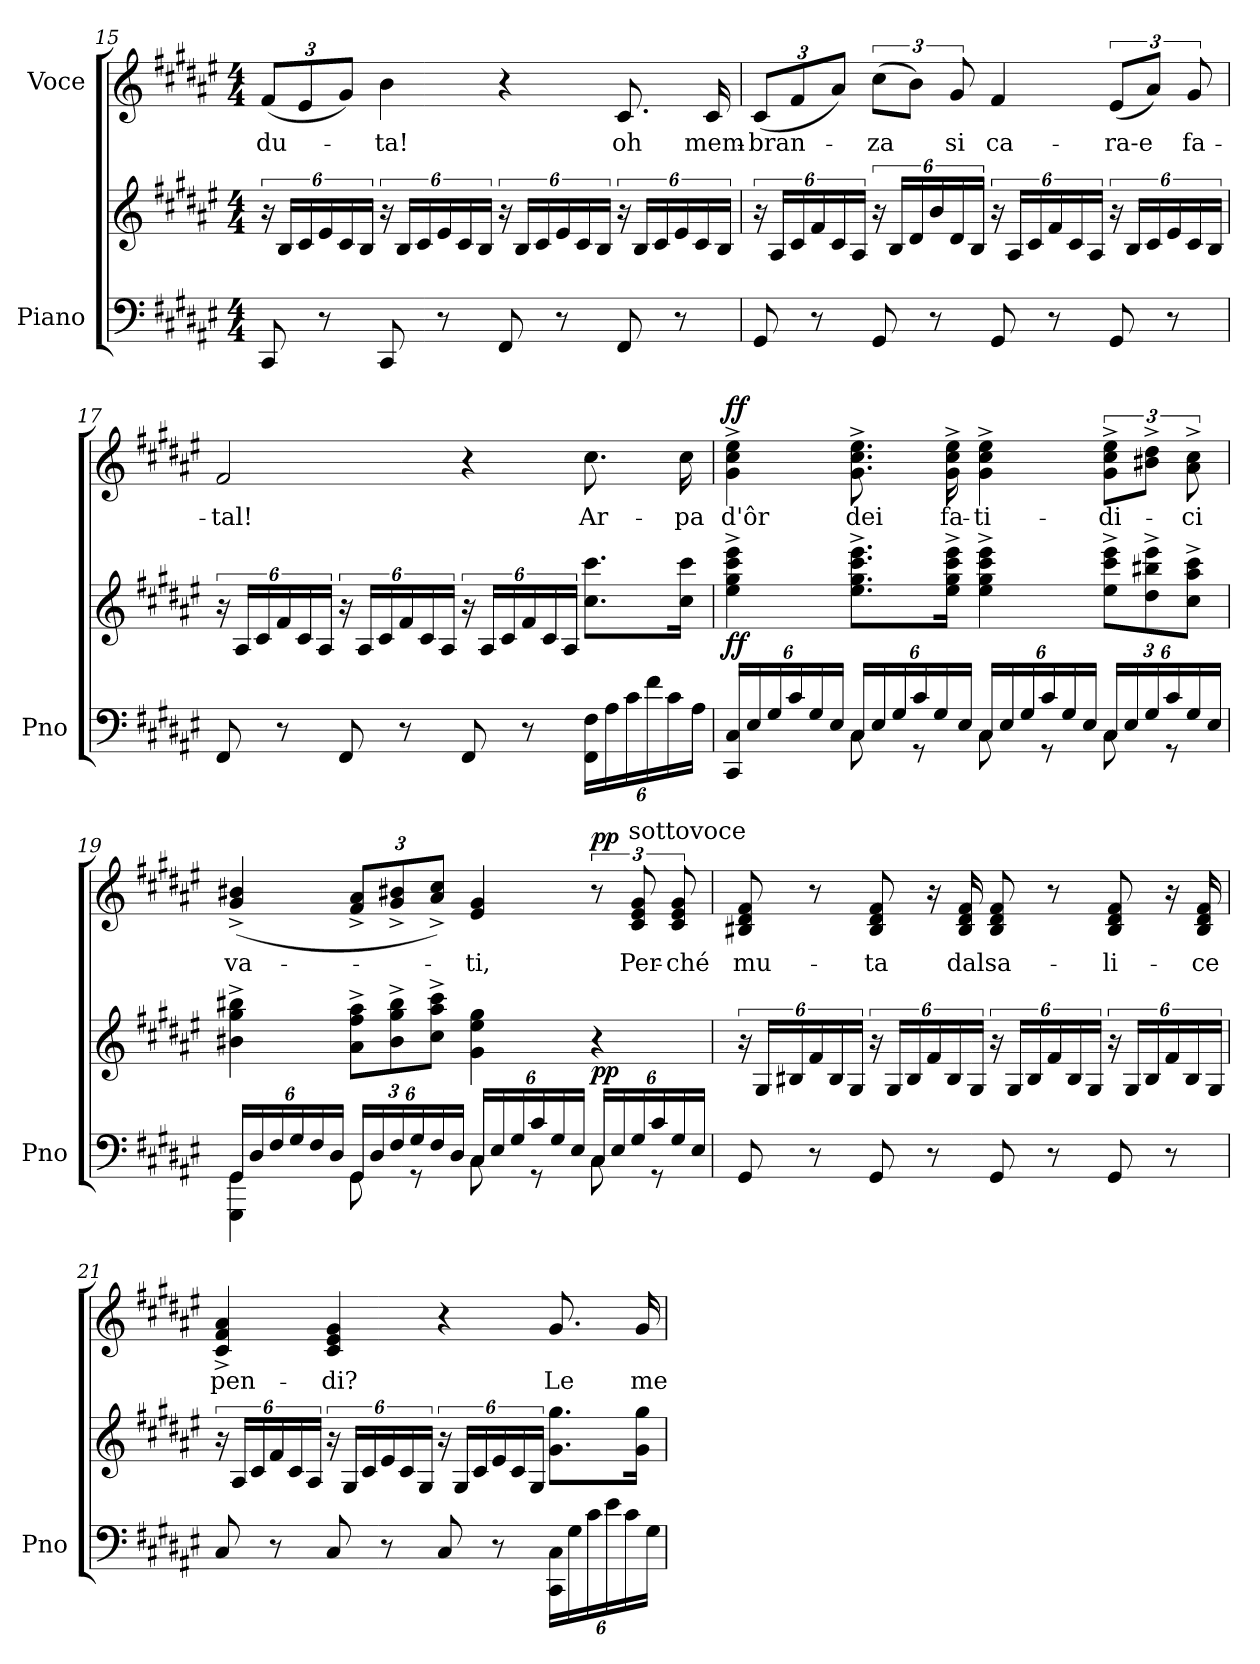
**kern	**kern	**dynam	**kern	**text	**dynam
*part2	*part2	*part2	*part1	*part1	*part1
*staff3	*staff2	*staff2/3	*staff1	*staff1	*staff1
*I"Piano	*	*	*I"Voce	*	*
*I'Pno	*	*	*	*	*
!!LO:LB:g=z
*clefF4	*clefG2	*	*clefG2	*	*
*k[f#c#g#d#a#e#]	*k[f#c#g#d#a#e#]	*	*k[f#c#g#d#a#e#]	*	*
*M4/4	*M4/4	*	*M4/4	*	*
*	*	*	*Xbrackettup	*	*
=15	=15	=15	=15	=15	=15
8CC#/	24r	.	(12f#/L	-du-	.
.	24B/LL	.	.	.	.
.	24c#/	.	12e#/	.	.
8r	24e#/	.	.	.	.
.	24c#/	.	12g#/J)	.	.
.	24B/JJ	.	.	.	.
8CC#/	24r	.	4b\	-ta!	.
.	24B/LL	.	.	.	.
.	24c#/	.	.	.	.
8r	24e#/	.	.	.	.
.	24c#/	.	.	.	.
.	24B/JJ	.	.	.	.
8FF#/	24r	.	4r	.	.
.	24B/LL	.	.	.	.
.	24c#/	.	.	.	.
8r	24e#/	.	.	.	.
.	24c#/	.	.	.	.
.	24B/JJ	.	.	.	.
8FF#/	24r	.	8.c#/	oh	.
.	24B/LL	.	.	.	.
.	24c#/	.	.	.	.
8r	24e#/	.	.	.	.
.	24c#/	.	.	.	.
.	.	.	16c#/	mem-	.
.	24B/JJ	.	.	.	.
=16	=16	=16	=16	=16	=16
8GG#/	24r	.	(12c#/L	-bran-	.
.	24A#/LL	.	.	.	.
.	24c#/	.	12f#/	.	.
8r	24f#/	.	.	.	.
.	24c#/	.	12a#/J)	.	.
.	24A#/JJ	.	.	.	.
*	*	*	*brackettup	*	*
8GG#/	24r	.	(12cc#\L	-za	.
.	24B/LL	.	.	.	.
.	24d#/	.	12b\J)	.	.
8r	24b/	.	.	.	.
.	24d#/	.	12g#/	si	.
.	24B/JJ	.	.	.	.
8GG#/	24r	.	4f#/	ca-	.
.	24A#/LL	.	.	.	.
.	24c#/	.	.	.	.
8r	24f#/	.	.	.	.
.	24c#/	.	.	.	.
.	24A#/JJ	.	.	.	.
8GG#/	24r	.	(12e#/L	-ra-e	.
.	24B/LL	.	.	.	.
.	24c#/	.	12a#/J)	.	.
8r	24e#/	.	.	.	.
.	24c#/	.	12g#/	fa-	.
.	24B/JJ	.	.	.	.
!!LO:LB:g=z
=17	=17	=17	=17	=17	=17
8FF#/	24r	.	2f#/	-tal!	.
.	24A#/LL	.	.	.	.
.	24c#/	.	.	.	.
8r	24f#/	.	.	.	.
.	24c#/	.	.	.	.
.	24A#/JJ	.	.	.	.
8FF#/	24r	.	.	.	.
.	24A#/LL	.	.	.	.
.	24c#/	.	.	.	.
8r	24f#/	.	.	.	.
.	24c#/	.	.	.	.
.	24A#/JJ	.	.	.	.
8FF#/	24r	.	4r	.	.
.	24A#/LL	.	.	.	.
.	24c#/	.	.	.	.
8r	24f#/	.	.	.	.
.	24c#/	.	.	.	.
.	24A#/JJ	.	.	.	.
*Xbrackettup	*	*	*	*	*
24FF#\ 24F#\LL	8.cc#\ 8.ccc#\L	.	8.cc#\	Ar-	.
24A#\	.	.	.	.	.
24c#\	.	.	.	.	.
24f#\	.	.	.	.	.
24c#\	.	.	.	.	.
.	16cc#\ 16ccc#\Jk	.	16cc#\	-pa	.
24A#\JJ	.	.	.	.	.
=18	=18	=18	=18	=18	=18
*^	*	*	*	*	*
!	!	!	!LO:DY:a=2	!	!	!LO:DY:a
24CC#/ 24C#/LL	4ryy	4ee#\^ 4gg#\^ 4ccc#\^ 4eee#\^	ff	4g#\^ 4cc#\^ 4ee#\^	d'ôr	ff
24E#/	.	.	.	.	.	.
24G#/	.	.	.	.	.	.
24c#/	.	.	.	.	.	.
24G#/	.	.	.	.	.	.
24E#/JJ	.	.	.	.	.	.
24C#/LL	8C#\	8.ee#\^ 8.gg#\^ 8.ccc#\^ 8.eee#\^L	.	8.g#\^ 8.cc#\^ 8.ee#\^	dei	.
24E#/	.	.	.	.	.	.
24G#/	.	.	.	.	.	.
24c#/	8r	.	.	.	.	.
24G#/	.	.	.	.	.	.
.	.	16ee#\^ 16gg#\^ 16ccc#\^ 16eee#\^Jk	.	16g#\^ 16cc#\^ 16ee#\^	fa-	.
24E#/JJ	.	.	.	.	.	.
24C#/LL	8C#\	4ee#\^ 4gg#\^ 4ccc#\^ 4eee#\^	.	4g#\^ 4cc#\^ 4ee#\^	-ti-	.
24E#/	.	.	.	.	.	.
24G#/	.	.	.	.	.	.
24c#/	8r	.	.	.	.	.
24G#/	.	.	.	.	.	.
24E#/JJ	.	.	.	.	.	.
*	*	*Xbrackettup	*	*	*	*
24C#/LL	8C#\	12ee#\^ 12ccc#\^ 12eee#\^L	.	12g#\^ 12cc#\^ 12ee#\^L	-di-	.
24E#/	.	.	.	.	.	.
24G#/	.	12dd#\^ 12bb#X\^ 12eee#\^	.	12b#X\^ 12dd#\^J	.	.
24c#/	8r	.	.	.	.	.
24G#/	.	12cc#\^ 12aa#\^ 12ccc#\^J	.	12a#\^ 12cc#\^	-ci	.
24E#/JJ	.	.	.	.	.	.
!!LO:PB:g=z
=19	=19	=19	=19	=19	=19	=19
24GG#/LL	4GGG#\ 4GG#\	4b#X\^ 4gg#\^ 4bb#X\^	.	(4g#/^ 4b#X/^	va-	.
24D#/	.	.	.	.	.	.
24F#/	.	.	.	.	.	.
24G#/	.	.	.	.	.	.
24F#/	.	.	.	.	.	.
24D#/JJ	.	.	.	.	.	.
*	*	*	*	*Xbrackettup	*	*
24GG#/LL	8GG#\	12a#\^ 12ff#\^ 12aa#\^L	.	12f#/^ 12a#/^L	.	.
24D#/	.	.	.	.	.	.
24F#/	.	12b#\^ 12gg#\^ 12bb#\^	.	12g#/^ 12b#X/^	.	.
24G#/	8r	.	.	.	.	.
24F#/	.	12cc#\^ 12aa#\^ 12ccc#\^J	.	12a#/^ 12cc#/^J)	.	.
24D#/JJ	.	.	.	.	.	.
24C#/LL	8C#\	4g#\ 4ee#\ 4gg#\	.	4e#/ 4g#/	-ti,	.
24E#/	.	.	.	.	.	.
24G#/	.	.	.	.	.	.
24c#/	8r	.	.	.	.	.
24G#/	.	.	.	.	.	.
24E#/JJ	.	.	.	.	.	.
*	*	*	*	*brackettup	*	*
!	!	!	!LO:DY:b	!	!	!LO:DY:a
24C#/LL	8C#\	4r	pp	12r	.	pp
24E#/	.	.	.	.	.	.
!	!	!	!	!LO:TX:a:t=sottovoce	!	!
24G#/	.	.	.	12c#/ 12e#/ 12g#/	Per-	.
24c#/	8r	.	.	.	.	.
24G#/	.	.	.	12c#/ 12e#/ 12g#/	-ché	.
24E#/JJ	.	.	.	.	.	.
*v	*v	*	*	*	*	*
=20	=20	=20	=20	=20	=20
*	*brackettup	*	*	*	*
8GG#/	24r	.	8B#X/ 8d#/ 8f#/	mu-	.
.	24G#/LL	.	.	.	.
.	24B#X/	.	.	.	.
8r	24f#/	.	8r	.	.
.	24B#/	.	.	.	.
.	24G#/JJ	.	.	.	.
8GG#/	24r	.	8B#/ 8d#/ 8f#/	-ta	.
.	24G#/LL	.	.	.	.
.	24B#/	.	.	.	.
8r	24f#/	.	16r	.	.
.	24B#/	.	.	.	.
.	.	.	16B#/ 16d#/ 16f#/	dal	.
.	24G#/JJ	.	.	.	.
8GG#/	24r	.	8B#/ 8d#/ 8f#/	sa-	.
.	24G#/LL	.	.	.	.
.	24B#/	.	.	.	.
8r	24f#/	.	8r	.	.
.	24B#/	.	.	.	.
.	24G#/JJ	.	.	.	.
8GG#/	24r	.	8B#/ 8d#/ 8f#/	-li-	.
.	24G#/LL	.	.	.	.
.	24B#/	.	.	.	.
8r	24f#/	.	16r	.	.
.	24B#/	.	.	.	.
.	.	.	16B#/ 16d#/ 16f#/	-ce	.
.	24G#/JJ	.	.	.	.
!!LO:LB:g=z
=21	=21	=21	=21	=21	=21
8C#/	24r	.	4c#/^ 4f#/^ 4a#/^	pen-	.
.	24A#/LL	.	.	.	.
.	24c#/	.	.	.	.
8r	24f#/	.	.	.	.
.	24c#/	.	.	.	.
.	24A#/JJ	.	.	.	.
8C#/	24r	.	4c#/ 4e#/ 4g#/	-di?	.
.	24G#/LL	.	.	.	.
.	24c#/	.	.	.	.
8r	24e#/	.	.	.	.
.	24c#/	.	.	.	.
.	24G#/JJ	.	.	.	.
8C#/	24r	.	4r	.	.
.	24G#/LL	.	.	.	.
.	24c#/	.	.	.	.
8r	24e#/	.	.	.	.
.	24c#/	.	.	.	.
.	24G#/JJ	.	.	.	.
24CC#\ 24C#\LL	8.g#\ 8.gg#\L	.	8.g#/	Le	.
24G#\	.	.	.	.	.
24c#\	.	.	.	.	.
24e#\	.	.	.	.	.
24c#\	.	.	.	.	.
.	16g#\ 16gg#\Jk	.	16g#/	me-	.
24G#\JJ	.	.	.	.	.
=	=	=	=	=	=
*-	*-	*-	*-	*-	*-
